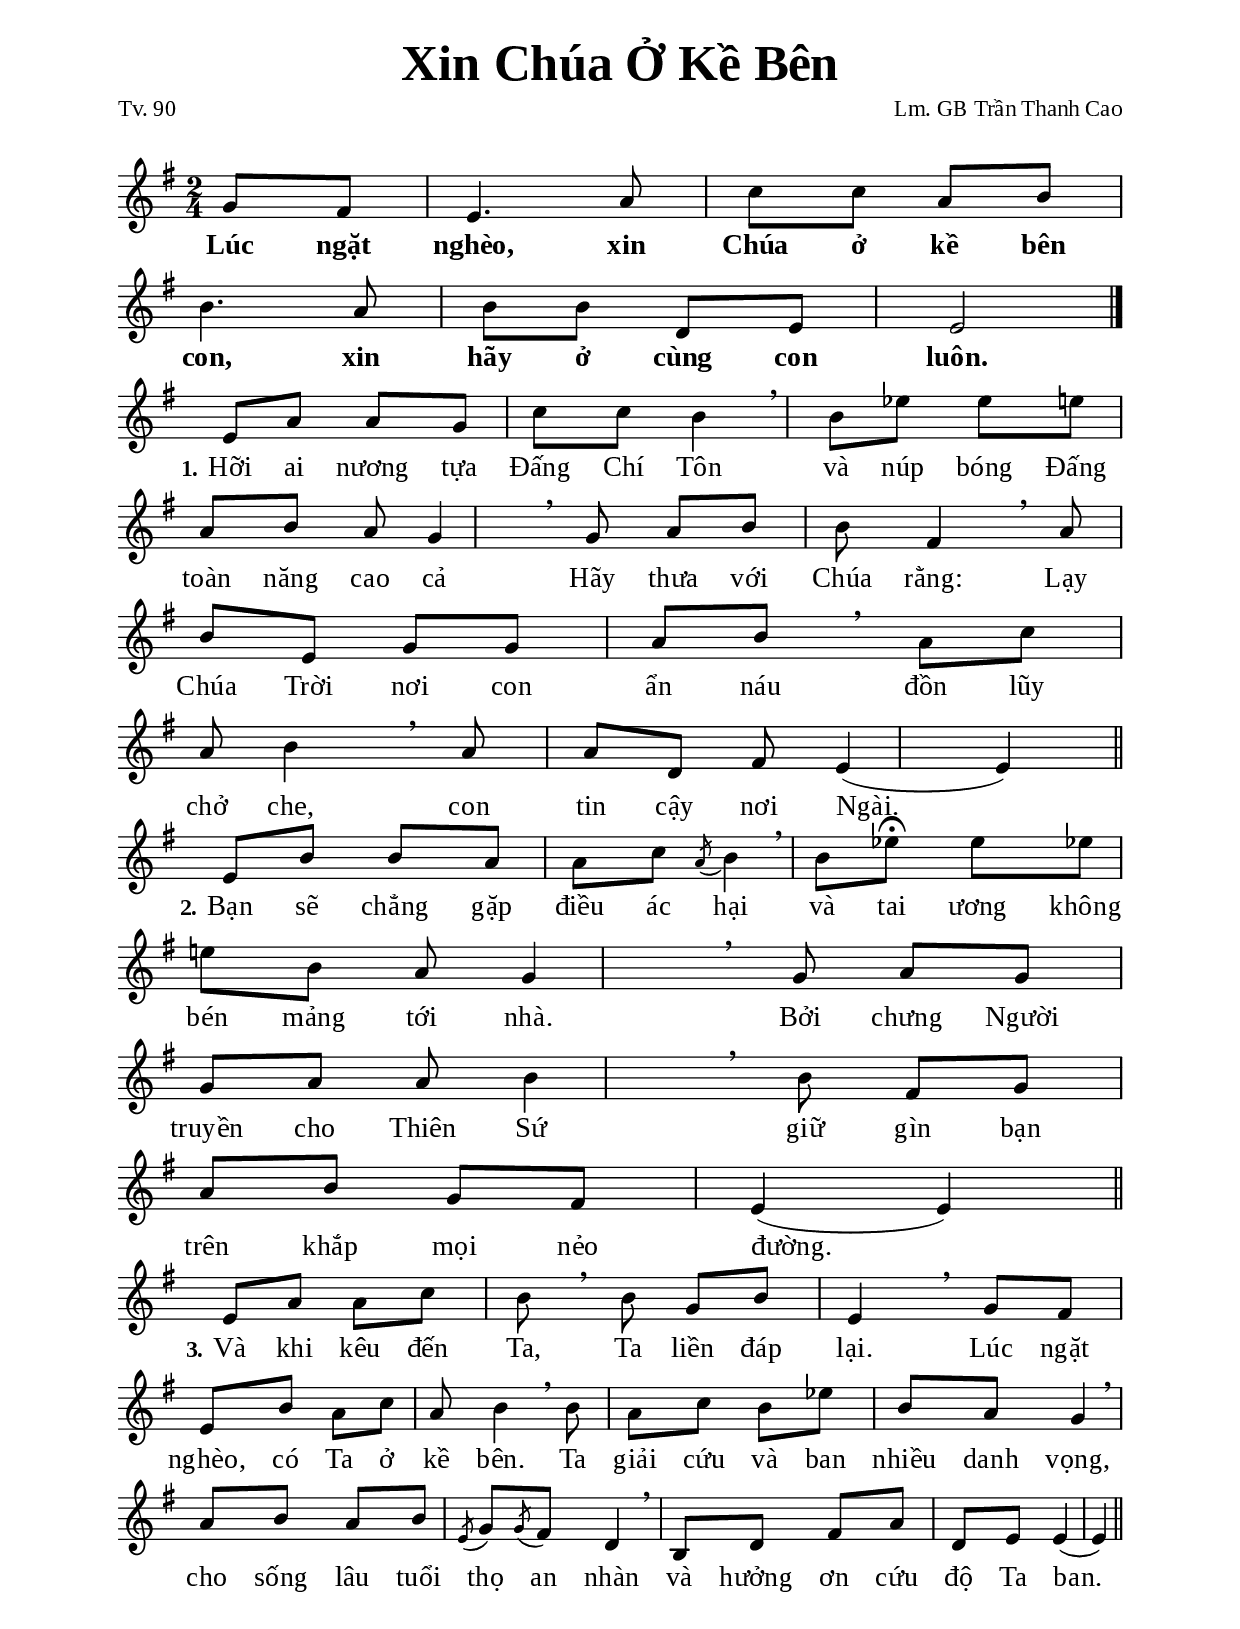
% Cài đặt chung
\version "2.22.1"
\include "english.ly"

\header {
  title = \markup { \fontsize #3 "Xin Chúa Ở Kề Bên" }
  poet = "Tv. 90"
  composer = "Lm. GB Trần Thanh Cao"
  arranger = " "
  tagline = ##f
}

% Nhạc điệp khúc
nhacDiepKhuc= \relative c'' {
  \partial 4 g8 fs |
  e4. a8 |
  c c a b |
  b4. a8 |
  b b d, e |
  e2 \bar "|."
}

% Nhạc phiên khúc
nhacPhienKhucMot = \relative c' {
  e8 a a g c c b4 \breathe
  b8 ef ef e a, b a g4 \breathe
  g8 a b b fs4 \breathe
  a8 b e, g g a b \breathe
  a c a b4 \breathe
  a8 a d, fs e4 (e) \bar "||"
}

nhacPhienKhucHai = \relative c' {
  e8 b' b a a c \acciaccatura a8 b4 \breathe
  b8 ef \fermata ef ef! e! b a g4 \breathe
  g8 a g g a a b4 \breathe
  b8 fs g a b g fs e4 (e) \bar "||"
}

nhacPhienKhucBa = \relative c' {
  e8 a a c b \breathe
  b g b e,4 \breathe
  g8 fs e b' a c a b4 \breathe
  b8 a c b ef b a g4 \breathe
  a8 b a b \acciaccatura e, g \acciaccatura g fs d4 \breathe
  b8 d fs a d, e e4 (e) \bar "||"
}

% Lời điệp khúc
loiDiepKhuc = \lyricmode {
  Lúc ngặt nghèo, xin Chúa ở kề bên con,
  xin hãy ở cùng con luôn.
}

% Lời phiên khúc
loiPhienKhucMot = \lyricmode {
  \set stanza = #"1."
  Hỡi ai nương tựa Đấng Chí Tôn
  và núp bóng Đấng toàn năng cao cả
  Hãy thưa với Chúa rằng: Lạy Chúa Trời nơi con ẩn náu
  đồn lũy chở che, con tin cậy nơi Ngài.
}

loiPhienKhucHai = \lyricmode {
  \set stanza = #"2."
  Bạn sẽ chẳng gặp điều ác hại
  và tai ương không bén mảng tới nhà.
  Bởi chưng Người truyền cho Thiên Sứ giữ gìn bạn
  trên khắp mọi nẻo đường.
}

loiPhienKhucBa = \lyricmode {
  \set stanza = #"3."
  Và khi kêu đến Ta, Ta liền đáp lại.
  Lúc ngặt nghèo, có Ta ở kề bên.
  Ta giải cứu và ban nhiều danh vọng,
  cho sống lâu tuổi thọ an nhàn
  và hưởng ơn cứu độ Ta ban.
}


% Dàn trang
\paper {
  #(set-paper-size "a4")
  top-margin = 15\mm
  bottom-margin = 15\mm
  left-margin = 20\mm
  right-margin = 20\mm
  indent = #0
  #(define fonts
    (make-pango-font-tree
      "Liberation Serif"
      "Liberation Serif"
      "Liberation Serif"
      (/ 20 20)))
  page-count = #1
  system-system-spacing = #'((basic-distance . 13))
  score-system-spacing = #'((basic-distance . 13))
}

% Thiết lập tông và nhịp
TongNhip = { \key g \major \time 2/4 }

\score {
  \new ChoirStaff <<
    \new Staff = diepKhuc \with {
        \consists "Merge_rests_engraver"
        %\magnifyStaff #(magstep +1)
      }
      <<
      \new Voice = beSop {
        \TongNhip \nhacDiepKhuc
      }
    >>
    \new Lyrics \lyricsto beSop \loiDiepKhuc
  >>
  \layout {
    \override Lyrics.LyricText.font-series = #'bold
    \override Lyrics.LyricText.font-size = #+2
    \override Lyrics.LyricSpace.minimum-distance = #6
    \override Score.BarNumber.break-visibility = ##(#f #f #f)
    \override Score.SpacingSpanner.uniform-stretching = ##t
  }
}

\score {
  \new ChoirStaff <<
    \new Staff = phienKhuc \with {
        %\magnifyStaff #(magstep +1)
      }
      <<
      \new Voice = beSop {
        \TongNhip \nhacPhienKhucMot
      }
    >>
    \new Lyrics \lyricsto beSop \loiPhienKhucMot
  >>
  \layout {
    \override Staff.TimeSignature.transparent = ##t
    \override Lyrics.LyricText.font-size = #+2
    \override Lyrics.LyricSpace.minimum-distance = #3
    \override Score.BarNumber.break-visibility = ##(#f #f #f)
    \override Score.SpacingSpanner.uniform-stretching = ##t
    \set Score.barAlways = ##t
    \set Score.defaultBarType = ""
  } 
}

\score {
  \new ChoirStaff <<
    \new Staff = phienKhuc \with {
        %\magnifyStaff #(magstep +1)
      }
      <<
      \new Voice = beSop {
        \TongNhip \nhacPhienKhucHai
      }
    >>
    \new Lyrics \lyricsto beSop \loiPhienKhucHai
  >>
  \layout {
    \override Staff.TimeSignature.transparent = ##t
    \override Lyrics.LyricText.font-size = #+2
    \override Lyrics.LyricSpace.minimum-distance = #4
    \override Score.BarNumber.break-visibility = ##(#f #f #f)
    \override Score.SpacingSpanner.uniform-stretching = ##t
    \set Score.barAlways = ##t
    \set Score.defaultBarType = ""
  } 
}

\score {
  \new ChoirStaff <<
    \new Staff = phienKhuc \with {
        %\magnifyStaff #(magstep +1)
      }
      <<
      \new Voice = beSop {
        \TongNhip \nhacPhienKhucBa
      }
    >>
    \new Lyrics \lyricsto beSop \loiPhienKhucBa
  >>
  \layout {
    \override Staff.TimeSignature.transparent = ##t
    \override Lyrics.LyricText.font-size = #+2
    \override Lyrics.LyricSpace.minimum-distance = #2.5
    \override Score.BarNumber.break-visibility = ##(#f #f #f)
    \override Score.SpacingSpanner.uniform-stretching = ##t
    \set Score.barAlways = ##t
    \set Score.defaultBarType = ""
  } 
}
